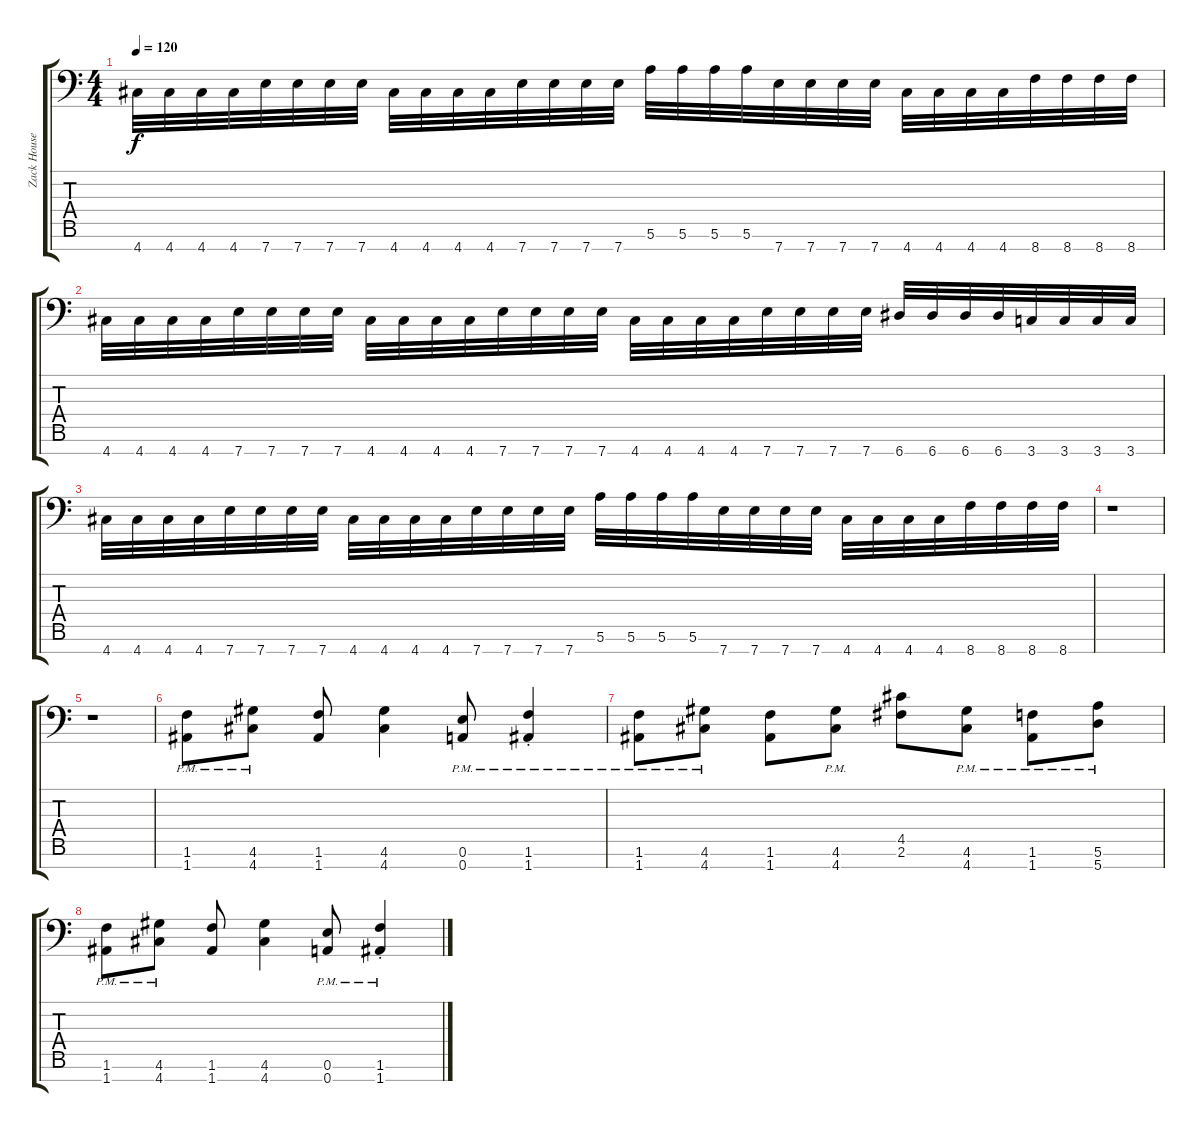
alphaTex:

\track ("Zack Householder" "Zack House") {instrument distortionguitar}
\staff {score tabs}
\tuning (E4 B3 G3 D3 A2 E2 A1) {hide}
\ts (4 4)
\tempo 120
\clef f4
\ks c
4.7.32{dy f} 4.7.32 4.7.32 4.7.32 7.7.32 7.7.32 7.7.32 7.7.32 4.7.32 4.7.32 4.7.32 4.7.32 7.7.32 7.7.32 7.7.32 7.7.32 5.6.32 5.6.32 5.6.32 5.6.32 7.7.32 7.7.32 7.7.32 7.7.32 4.7.32 4.7.32 4.7.32 4.7.32 8.7.32 8.7.32 8.7.32 8.7.32 |
4.7.32 4.7.32 4.7.32 4.7.32 7.7.32 7.7.32 7.7.32 7.7.32 4.7.32 4.7.32 4.7.32 4.7.32 7.7.32 7.7.32 7.7.32 7.7.32 4.7.32 4.7.32 4.7.32 4.7.32 7.7.32 7.7.32 7.7.32 7.7.32 6.7.32 6.7.32 6.7.32 6.7.32 3.7.32 3.7.32 3.7.32 3.7.32 |
4.7.32 4.7.32 4.7.32 4.7.32 7.7.32 7.7.32 7.7.32 7.7.32 4.7.32 4.7.32 4.7.32 4.7.32 7.7.32 7.7.32 7.7.32 7.7.32 5.6.32 5.6.32 5.6.32 5.6.32 7.7.32 7.7.32 7.7.32 7.7.32 4.7.32 4.7.32 4.7.32 4.7.32 8.7.32 8.7.32 8.7.32 8.7.32 |
r.1 |
r.1 |
(1.6{pm} 1.7{pm}).8 (4.6{pm} 4.7{pm}).8 (1.6 1.7).8 (4.6 4.7).4 (0.6{pm} 0.7{pm}).8 (1.6{pm st} 1.7{pm st}).4 |
(1.6{pm} 1.7{pm}).8 (4.6{pm} 4.7{pm}).8 (1.6 1.7).8 (4.6{pm} 4.7{pm}).8 (4.5 2.6).8 (4.6{pm} 4.7{pm}).8 (1.6{pm} 1.7{pm}).8 (5.6{pm} 5.7{pm}).8 |
(1.6{pm} 1.7{pm}).8 (4.6{pm} 4.7{pm}).8 (1.6 1.7).8 (4.6 4.7).4 (0.6{pm} 0.7{pm}).8 (1.6{pm st} 1.7{pm st}).4
